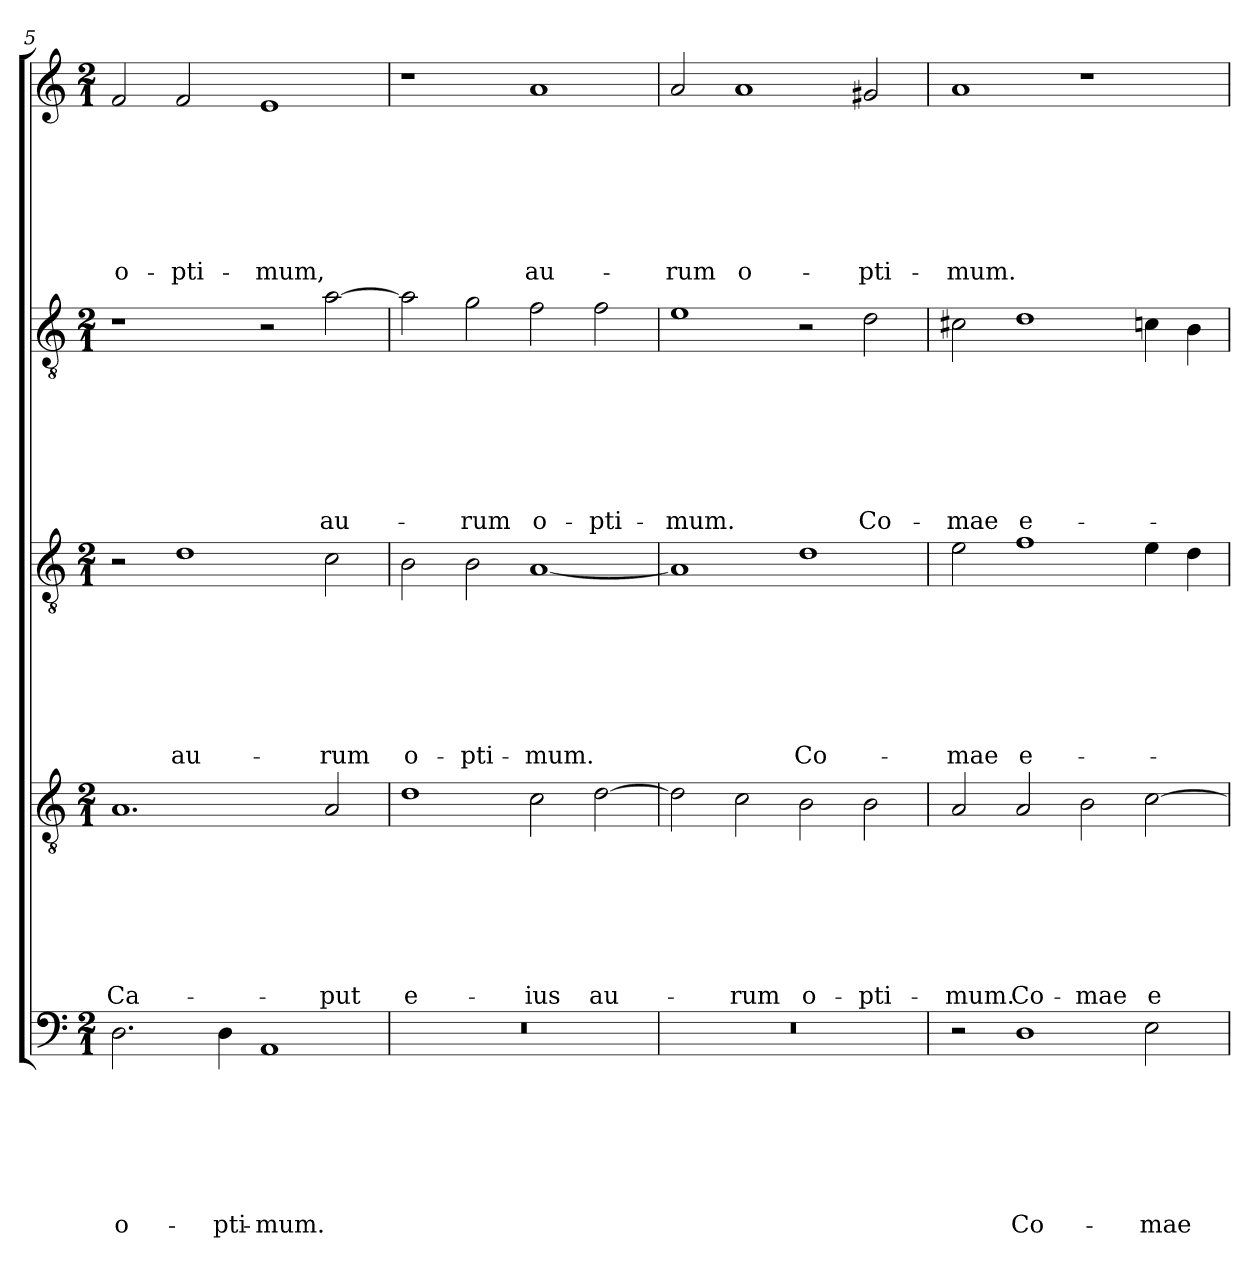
**kern	**text	**text	**text	**text	**text	**text	**text	**kern	**text	**text	**text	**text	**text	**text	**text	**kern	**text	**text	**text	**text	**text	**text	**text	**kern	**text	**text	**text	**text	**text	**text	**text	**kern	**text	**text	**text	**text	**text	**text	**text
*part5	*part5	*part5	*part5	*part5	*part5	*part5	*part5	*part4	*part4	*part4	*part4	*part4	*part4	*part4	*part4	*part3	*part3	*part3	*part3	*part3	*part3	*part3	*part3	*part2	*part2	*part2	*part2	*part2	*part2	*part2	*part2	*part1	*part1	*part1	*part1	*part1	*part1	*part1	*part1
*staff5	*staff5	*staff5	*staff5	*staff5	*staff5	*staff5	*staff5	*staff4	*staff4	*staff4	*staff4	*staff4	*staff4	*staff4	*staff4	*staff3	*staff3	*staff3	*staff3	*staff3	*staff3	*staff3	*staff3	*staff2	*staff2	*staff2	*staff2	*staff2	*staff2	*staff2	*staff2	*staff1	*staff1	*staff1	*staff1	*staff1	*staff1	*staff1	*staff1
*clefF4	*	*	*	*	*	*	*	*clefGv2	*	*	*	*	*	*	*	*clefGv2	*	*	*	*	*	*	*	*clefGv2	*	*	*	*	*	*	*	*clefG2	*	*	*	*	*	*	*
*k[]	*	*	*	*	*	*	*	*k[]	*	*	*	*	*	*	*	*k[]	*	*	*	*	*	*	*	*k[]	*	*	*	*	*	*	*	*k[]	*	*	*	*	*	*	*
*C:	*	*	*	*	*	*	*	*C:	*	*	*	*	*	*	*	*C:	*	*	*	*	*	*	*	*C:	*	*	*	*	*	*	*	*C:	*	*	*	*	*	*	*
*M2/1	*	*	*	*	*	*	*	*M2/1	*	*	*	*	*	*	*	*M2/1	*	*	*	*	*	*	*	*M2/1	*	*	*	*	*	*	*	*M2/1	*	*	*	*	*	*	*
=5	=5	=5	=5	=5	=5	=5	=5	=5	=5	=5	=5	=5	=5	=5	=5	=5	=5	=5	=5	=5	=5	=5	=5	=5	=5	=5	=5	=5	=5	=5	=5	=5	=5	=5	=5	=5	=5	=5	=5
!	!	!	!	!	!	!	!LO:LY:b	!	!	!	!	!	!	!	!LO:LY:b	!	!	!	!	!	!	!	!	!	!	!	!	!	!	!	!	!	!	!	!	!	!	!	!LO:LY:b
2.D\	.	.	.	.	.	.	o-	1.A	.	.	.	.	.	.	Ca-	2r	.	.	.	.	.	.	.	1r	.	.	.	.	.	.	.	2f/	.	.	.	.	.	.	o-
!	!	!	!	!	!	!	!	!	!	!	!	!	!	!	!	!	!	!	!	!	!	!	!LO:LY:b	!	!	!	!	!	!	!	!	!	!	!	!	!	!	!	!LO:LY:b
.	.	.	.	.	.	.	.	.	.	.	.	.	.	.	.	1d	.	.	.	.	.	.	au-	.	.	.	.	.	.	.	.	2f/	.	.	.	.	.	.	-pti-
!	!	!	!	!	!	!	!LO:LY:b	!	!	!	!	!	!	!	!	!	!	!	!	!	!	!	!	!	!	!	!	!	!	!	!	!	!	!	!	!	!	!	!
4D\	.	.	.	.	.	.	-pti-	.	.	.	.	.	.	.	.	.	.	.	.	.	.	.	.	.	.	.	.	.	.	.	.	.	.	.	.	.	.	.	.
!	!	!	!	!	!	!	!LO:LY:b	!	!	!	!	!	!	!	!	!	!	!	!	!	!	!	!	!	!	!	!	!	!	!	!	!	!	!	!	!	!	!	!LO:LY:b
1AA	.	.	.	.	.	.	-mum.	.	.	.	.	.	.	.	.	.	.	.	.	.	.	.	.	2r	.	.	.	.	.	.	.	1e	.	.	.	.	.	.	-mum,
!	!	!	!	!	!	!	!	!	!	!	!	!	!	!	!LO:LY:b	!	!	!	!	!	!	!	!LO:LY:b	!	!	!	!	!	!	!	!LO:LY:b	!	!	!	!	!	!	!	!
.	.	.	.	.	.	.	.	2A/	.	.	.	.	.	.	-put	2c\	.	.	.	.	.	.	-rum	[2a\	.	.	.	.	.	.	au-	.	.	.	.	.	.	.	.
=6	=6	=6	=6	=6	=6	=6	=6	=6	=6	=6	=6	=6	=6	=6	=6	=6	=6	=6	=6	=6	=6	=6	=6	=6	=6	=6	=6	=6	=6	=6	=6	=6	=6	=6	=6	=6	=6	=6	=6
!	!	!	!	!	!	!	!	!	!	!	!	!	!	!	!LO:LY:b	!	!	!	!	!	!	!	!LO:LY:b	!	!	!	!	!	!	!	!	!	!	!	!	!	!	!	!
0r	.	.	.	.	.	.	.	1d	.	.	.	.	.	.	e-	2B\	.	.	.	.	.	.	o-	2a\]	.	.	.	.	.	.	.	1r	.	.	.	.	.	.	.
!	!	!	!	!	!	!	!	!	!	!	!	!	!	!	!	!	!	!	!	!	!	!	!LO:LY:b	!	!	!	!	!	!	!	!LO:LY:b	!	!	!	!	!	!	!	!
.	.	.	.	.	.	.	.	.	.	.	.	.	.	.	.	2B\	.	.	.	.	.	.	-pti-	2g\	.	.	.	.	.	.	-rum	.	.	.	.	.	.	.	.
!	!	!	!	!	!	!	!	!	!	!	!	!	!	!	!LO:LY:b	!	!	!	!	!	!	!	!LO:LY:b	!	!	!	!	!	!	!	!LO:LY:b	!	!	!	!	!	!	!	!LO:LY:b
.	.	.	.	.	.	.	.	2c\	.	.	.	.	.	.	-ius	[1A	.	.	.	.	.	.	-mum.	2f\	.	.	.	.	.	.	o-	1a	.	.	.	.	.	.	au-
!	!	!	!	!	!	!	!	!	!	!	!	!	!	!	!LO:LY:b	!	!	!	!	!	!	!	!	!	!	!	!	!	!	!	!LO:LY:b	!	!	!	!	!	!	!	!
.	.	.	.	.	.	.	.	[2d\	.	.	.	.	.	.	au-	.	.	.	.	.	.	.	.	2f\	.	.	.	.	.	.	-pti-	.	.	.	.	.	.	.	.
!!LO:LB:g=z
=7	=7	=7	=7	=7	=7	=7	=7	=7	=7	=7	=7	=7	=7	=7	=7	=7	=7	=7	=7	=7	=7	=7	=7	=7	=7	=7	=7	=7	=7	=7	=7	=7	=7	=7	=7	=7	=7	=7	=7
!	!	!	!	!	!	!	!	!	!	!	!	!	!	!	!	!	!	!	!	!	!	!	!	!	!	!	!	!	!	!	!LO:LY:b	!	!	!	!	!	!	!	!LO:LY:b
0r	.	.	.	.	.	.	.	2d\]	.	.	.	.	.	.	.	1A]	.	.	.	.	.	.	.	1e	.	.	.	.	.	.	-mum.	2a/	.	.	.	.	.	.	-rum
!	!	!	!	!	!	!	!	!	!	!	!	!	!	!	!LO:LY:b	!	!	!	!	!	!	!	!	!	!	!	!	!	!	!	!	!	!	!	!	!	!	!	!LO:LY:b
.	.	.	.	.	.	.	.	2c\	.	.	.	.	.	.	-rum	.	.	.	.	.	.	.	.	.	.	.	.	.	.	.	.	1a	.	.	.	.	.	.	o-
!	!	!	!	!	!	!	!	!	!	!	!	!	!	!	!LO:LY:b	!	!	!	!	!	!	!	!LO:LY:b	!	!	!	!	!	!	!	!	!	!	!	!	!	!	!	!
.	.	.	.	.	.	.	.	2B\	.	.	.	.	.	.	o-	1d	.	.	.	.	.	.	Co-	2r	.	.	.	.	.	.	.	.	.	.	.	.	.	.	.
!	!	!	!	!	!	!	!	!	!	!	!	!	!	!	!LO:LY:b	!	!	!	!	!	!	!	!	!	!	!	!	!	!	!	!LO:LY:b	!	!	!	!	!	!	!	!LO:LY:b
.	.	.	.	.	.	.	.	2B\	.	.	.	.	.	.	-pti-	.	.	.	.	.	.	.	.	2d\	.	.	.	.	.	.	Co-	2g#/	.	.	.	.	.	.	-pti-
=8	=8	=8	=8	=8	=8	=8	=8	=8	=8	=8	=8	=8	=8	=8	=8	=8	=8	=8	=8	=8	=8	=8	=8	=8	=8	=8	=8	=8	=8	=8	=8	=8	=8	=8	=8	=8	=8	=8	=8
!	!	!	!	!	!	!	!	!	!	!	!	!	!	!	!LO:LY:b	!	!	!	!	!	!	!	!LO:LY:b	!	!	!	!	!	!	!	!LO:LY:b	!	!	!	!	!	!	!	!LO:LY:b
2r	.	.	.	.	.	.	.	2A/	.	.	.	.	.	.	-mum.	2e\	.	.	.	.	.	.	-mae	2c#X\	.	.	.	.	.	.	-mae	1a	.	.	.	.	.	.	-mum.
!	!	!	!	!	!	!	!LO:LY:b	!	!	!	!	!	!	!	!LO:LY:b	!	!	!	!	!	!	!	!LO:LY:b	!	!	!	!	!	!	!	!LO:LY:b	!	!	!	!	!	!	!	!
1D	.	.	.	.	.	.	Co-	2A/	.	.	.	.	.	.	Co-	1f	.	.	.	.	.	.	e-	1d	.	.	.	.	.	.	e-	.	.	.	.	.	.	.	.
!	!	!	!	!	!	!	!	!	!	!	!	!	!	!	!LO:LY:b	!	!	!	!	!	!	!	!	!	!	!	!	!	!	!	!	!	!	!	!	!	!	!	!
.	.	.	.	.	.	.	.	2B\	.	.	.	.	.	.	-mae	.	.	.	.	.	.	.	.	.	.	.	.	.	.	.	.	1r	.	.	.	.	.	.	.
!	!	!	!	!	!	!	!LO:LY:b	!	!	!	!	!	!	!	!LO:LY:b	!	!	!	!	!	!	!	!	!	!	!	!	!	!	!	!	!	!	!	!	!	!	!	!
2E\	.	.	.	.	.	.	-mae	[2c\	.	.	.	.	.	.	e-	4e\	.	.	.	.	.	.	.	4c\	.	.	.	.	.	.	.	.	.	.	.	.	.	.	.
.	.	.	.	.	.	.	.	.	.	.	.	.	.	.	.	4d\	.	.	.	.	.	.	.	4B\	.	.	.	.	.	.	.	.	.	.	.	.	.	.	.
=	=	=	=	=	=	=	=	=	=	=	=	=	=	=	=	=	=	=	=	=	=	=	=	=	=	=	=	=	=	=	=	=	=	=	=	=	=	=	=
*-	*-	*-	*-	*-	*-	*-	*-	*-	*-	*-	*-	*-	*-	*-	*-	*-	*-	*-	*-	*-	*-	*-	*-	*-	*-	*-	*-	*-	*-	*-	*-	*-	*-	*-	*-	*-	*-	*-	*-
